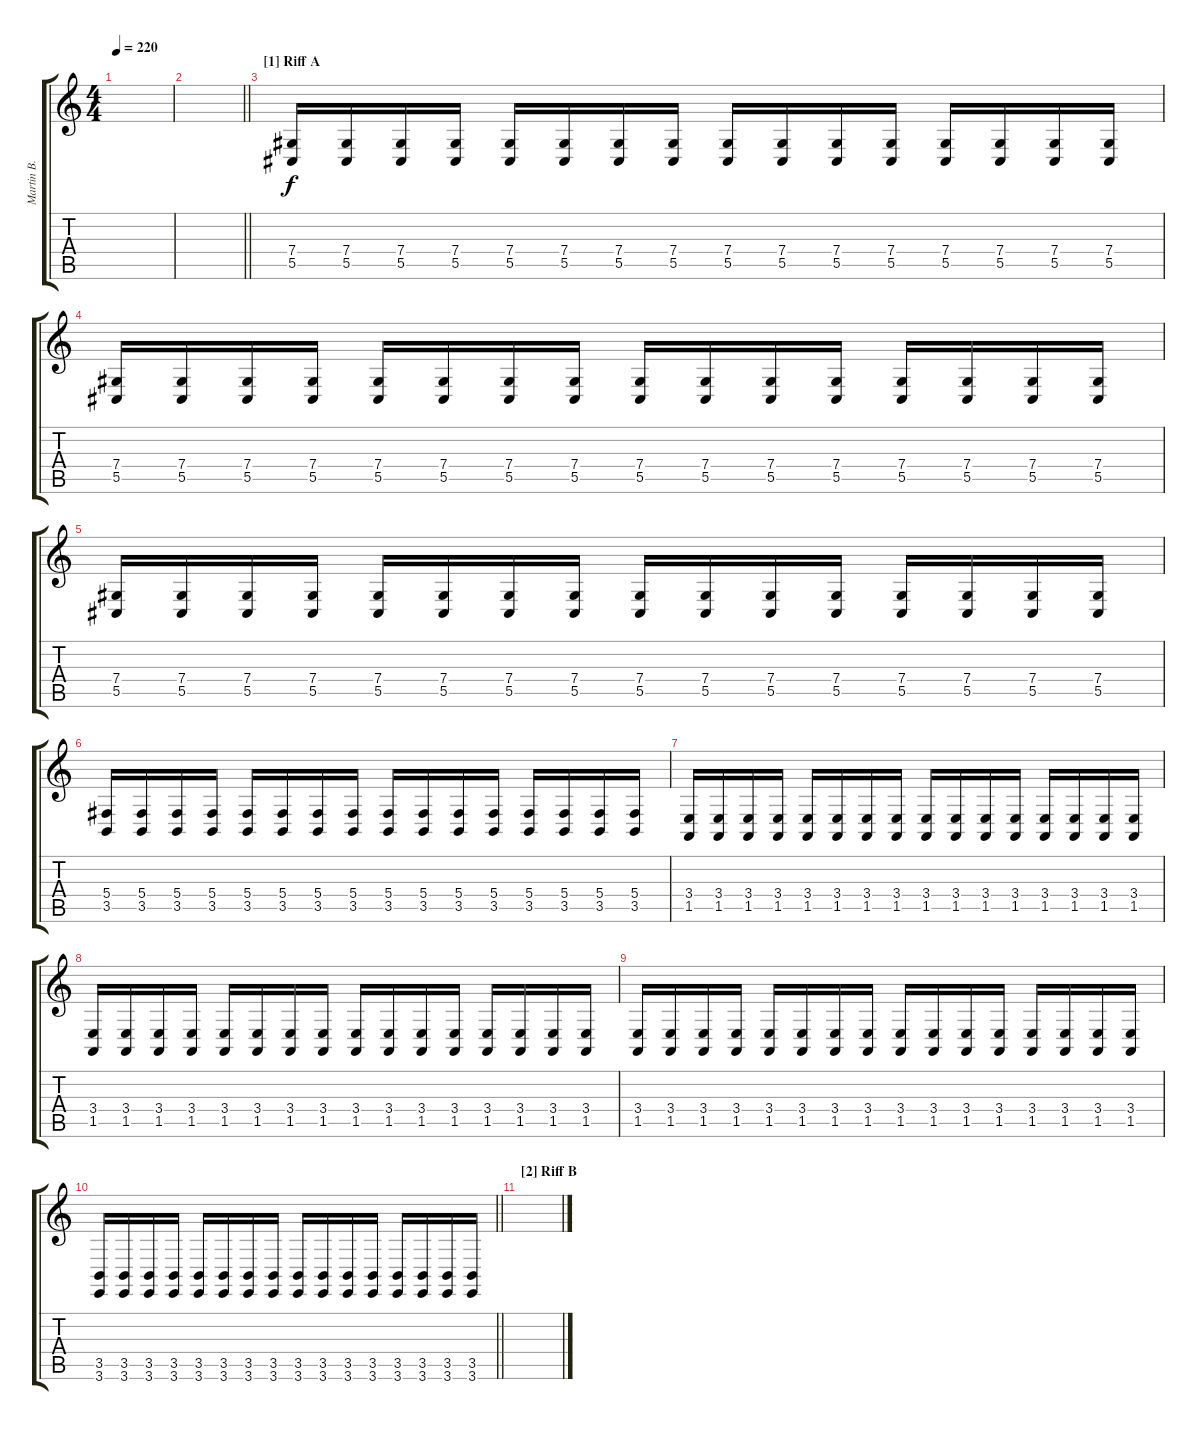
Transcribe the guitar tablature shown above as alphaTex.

\track ("Martin B." "Martin B.") {instrument fx4atmosphere}
\staff {score tabs}
\tuning (Eb4 Bb3 Gb3 Db3 Ab2 Db2) {hide}
\ts (4 4)
\tempo 220
\clef g2
\ks c
|
\barLineRight lightlight
|
\section ("" "[1] Riff A")
(7.4 5.5).16{instrument pad6metallic} (7.4 5.5).16 (7.4 5.5).16 (7.4 5.5).16 (7.4 5.5).16 (7.4 5.5).16 (7.4 5.5).16 (7.4 5.5).16 (7.4 5.5).16 (7.4 5.5).16 (7.4 5.5).16 (7.4 5.5).16 (7.4 5.5).16 (7.4 5.5).16 (7.4 5.5).16 (7.4 5.5).16 |
(7.4 5.5).16 (7.4 5.5).16 (7.4 5.5).16 (7.4 5.5).16 (7.4 5.5).16 (7.4 5.5).16 (7.4 5.5).16 (7.4 5.5).16 (7.4 5.5).16 (7.4 5.5).16 (7.4 5.5).16 (7.4 5.5).16 (7.4 5.5).16 (7.4 5.5).16 (7.4 5.5).16 (7.4 5.5).16 |
(7.4 5.5).16 (7.4 5.5).16 (7.4 5.5).16 (7.4 5.5).16 (7.4 5.5).16 (7.4 5.5).16 (7.4 5.5).16 (7.4 5.5).16 (7.4 5.5).16 (7.4 5.5).16 (7.4 5.5).16 (7.4 5.5).16 (7.4 5.5).16 (7.4 5.5).16 (7.4 5.5).16 (7.4 5.5).16 |
(5.4 3.5).16 (5.4 3.5).16 (5.4 3.5).16 (5.4 3.5).16 (5.4 3.5).16 (5.4 3.5).16 (5.4 3.5).16 (5.4 3.5).16 (5.4 3.5).16 (5.4 3.5).16 (5.4 3.5).16 (5.4 3.5).16 (5.4 3.5).16 (5.4 3.5).16 (5.4 3.5).16 (5.4 3.5).16 |
(3.4 1.5).16 (3.4 1.5).16 (3.4 1.5).16 (3.4 1.5).16 (3.4 1.5).16 (3.4 1.5).16 (3.4 1.5).16 (3.4 1.5).16 (3.4 1.5).16 (3.4 1.5).16 (3.4 1.5).16 (3.4 1.5).16 (3.4 1.5).16 (3.4 1.5).16 (3.4 1.5).16 (3.4 1.5).16 |
(3.4 1.5).16 (3.4 1.5).16 (3.4 1.5).16 (3.4 1.5).16 (3.4 1.5).16 (3.4 1.5).16 (3.4 1.5).16 (3.4 1.5).16 (3.4 1.5).16 (3.4 1.5).16 (3.4 1.5).16 (3.4 1.5).16 (3.4 1.5).16 (3.4 1.5).16 (3.4 1.5).16 (3.4 1.5).16 |
(3.4 1.5).16 (3.4 1.5).16 (3.4 1.5).16 (3.4 1.5).16 (3.4 1.5).16 (3.4 1.5).16 (3.4 1.5).16 (3.4 1.5).16 (3.4 1.5).16 (3.4 1.5).16 (3.4 1.5).16 (3.4 1.5).16 (3.4 1.5).16 (3.4 1.5).16 (3.4 1.5).16 (3.4 1.5).16 |
\barLineRight lightlight
(3.5 3.6).16 (3.5 3.6).16 (3.5 3.6).16 (3.5 3.6).16 (3.5 3.6).16 (3.5 3.6).16 (3.5 3.6).16 (3.5 3.6).16 (3.5 3.6).16 (3.5 3.6).16 (3.5 3.6).16 (3.5 3.6).16 (3.5 3.6).16 (3.5 3.6).16 (3.5 3.6).16 (3.5 3.6).16 |
\section ("" "[2] Riff B")
